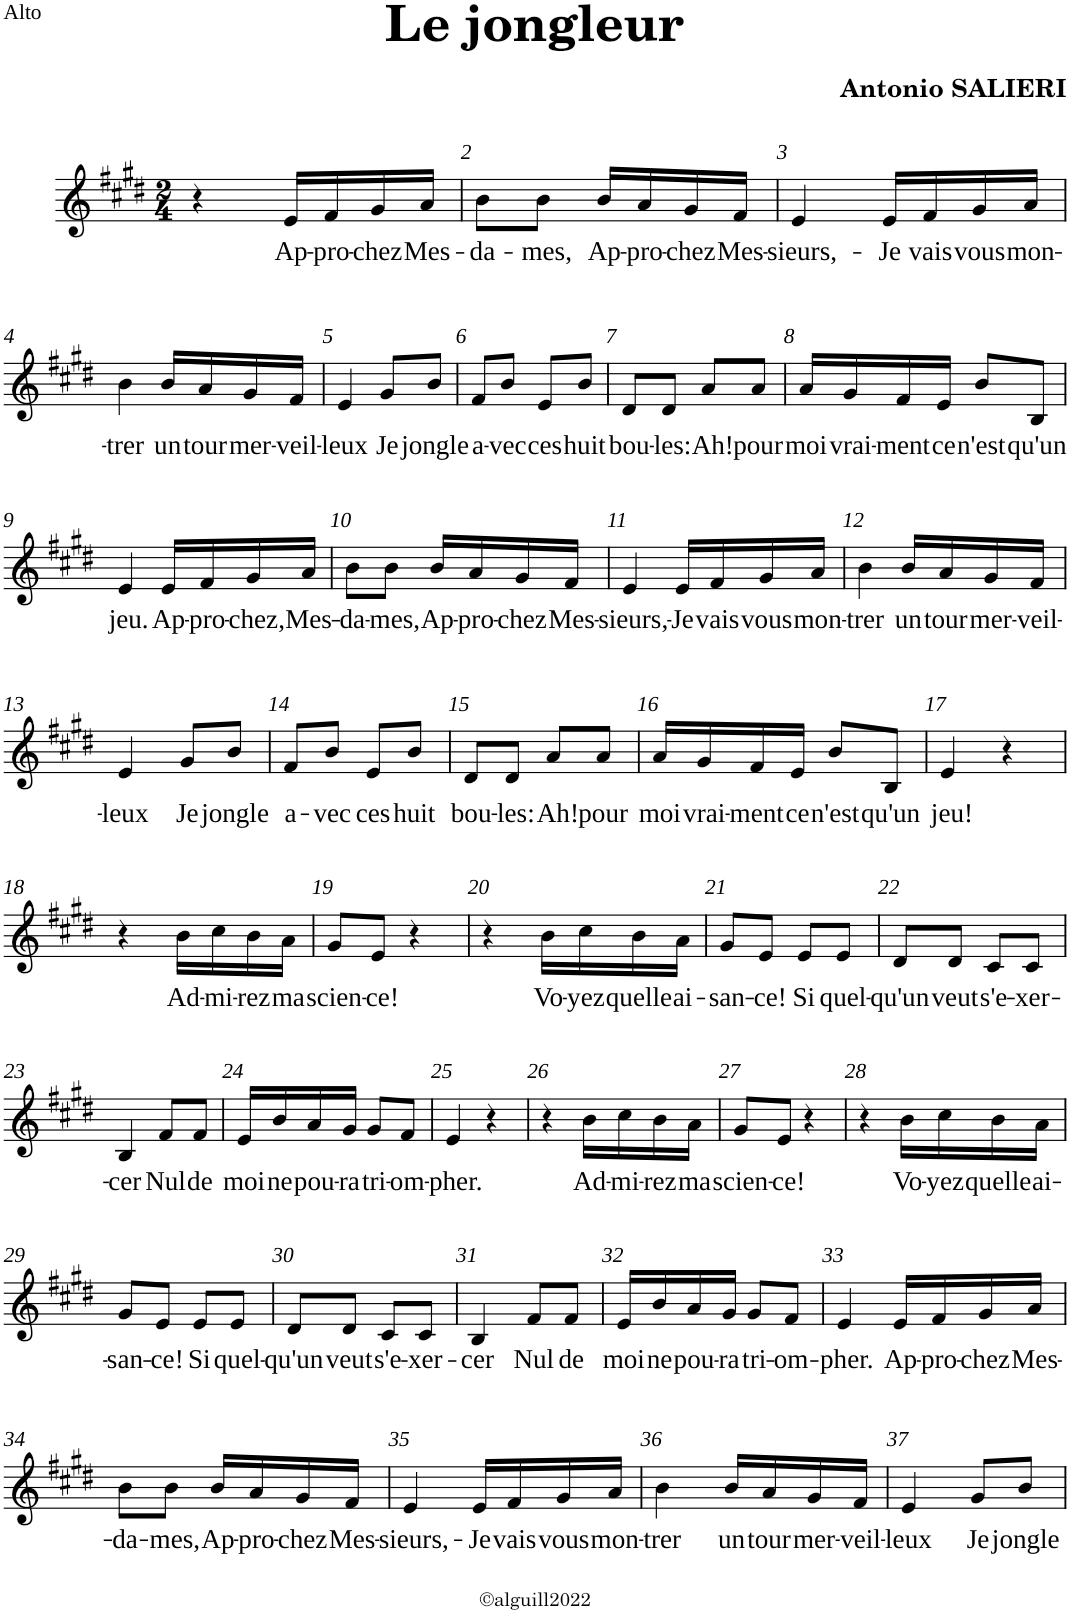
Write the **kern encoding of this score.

**kern	**text
*part1	*part1
*staff1	*staff1
*I"Alto	*
*I'A	*
*clefG2	*
*Trd5c9	*
*k[f#c#g#d#]	*
*E:	*
*M2/4	*
=1	=1
4r	.
!	!LO:LY:b
16e/LL	Ap-
!	!LO:LY:b
16f#/	-pro-
!	!LO:LY:b
16g#/	-chez
!	!LO:LY:b
16a/JJ	Mes-
=2	=2
!	!LO:LY:b
8b\L	-da-
!	!LO:LY:b
8b\J	-mes,
!	!LO:LY:b
16b/LL	Ap-
!	!LO:LY:b
16a/	-pro-
!	!LO:LY:b
16g#/	-chez
!	!LO:LY:b
16f#/JJ	Mes-
=3	=3
!	!LO:LY:b
4e/	-sieurs,-
!	!LO:LY:b
16e/LL	-Je
!	!LO:LY:b
16f#/	vais
!	!LO:LY:b
16g#/	vous
!	!LO:LY:b
16a/JJ	mon-
!!LO:LB:g=z
=4	=4
!	!LO:LY:b
4b\	-trer
!	!LO:LY:b
16b/LL	un
!	!LO:LY:b
16a/	tour
!	!LO:LY:b
16g#/	mer-
!	!LO:LY:b
16f#/JJ	-veil-
=5	=5
!	!LO:LY:b
4e/	-leux
!	!LO:LY:b
8g#/L	Je
!	!LO:LY:b
8b/J	jongle
=6	=6
!	!LO:LY:b
8f#/L	a-
!	!LO:LY:b
8b/J	-vec
!	!LO:LY:b
8e/L	ces
!	!LO:LY:b
8b/J	huit
=7	=7
!	!LO:LY:b
8d#/L	bou-
!	!LO:LY:b
8d#/J	-les:
!	!LO:LY:b
8a/L	Ah!
!	!LO:LY:b
8a/J	pour
=8	=8
!	!LO:LY:b
16a/LL	moi
!	!LO:LY:b
16g#/	vrai-
!	!LO:LY:b
16f#/	-ment
!	!LO:LY:b
16e/JJ	ce
!	!LO:LY:b
8b/L	n'est
!	!LO:LY:b
8B/J	qu'un
!!LO:LB:g=z
=9	=9
!	!LO:LY:b
4e/	jeu.
!	!LO:LY:b
16e/LL	Ap-
!	!LO:LY:b
16f#/	-pro-
!	!LO:LY:b
16g#/	-chez,
!	!LO:LY:b
16a/JJ	Mes-
=10	=10
!	!LO:LY:b
8b\L	-da-
!	!LO:LY:b
8b\J	-mes,
!	!LO:LY:b
16b/LL	Ap-
!	!LO:LY:b
16a/	-pro-
!	!LO:LY:b
16g#/	-chez
!	!LO:LY:b
16f#/JJ	Mes-
=11	=11
!	!LO:LY:b
4e/	-sieurs,-
!	!LO:LY:b
16e/LL	-Je
!	!LO:LY:b
16f#/	vais
!	!LO:LY:b
16g#/	vous
!	!LO:LY:b
16a/JJ	mon-
=12	=12
!	!LO:LY:b
4b\	-trer
!	!LO:LY:b
16b/LL	un
!	!LO:LY:b
16a/	tour
!	!LO:LY:b
16g#/	mer-
!	!LO:LY:b
16f#/JJ	-veil-
!!LO:LB:g=z
=13	=13
!	!LO:LY:b
4e/	-leux
!	!LO:LY:b
8g#/L	Je
!	!LO:LY:b
8b/J	jongle
=14	=14
!	!LO:LY:b
8f#/L	a-
!	!LO:LY:b
8b/J	-vec
!	!LO:LY:b
8e/L	ces
!	!LO:LY:b
8b/J	huit
=15	=15
!	!LO:LY:b
8d#/L	bou-
!	!LO:LY:b
8d#/J	-les:
!	!LO:LY:b
8a/L	Ah!
!	!LO:LY:b
8a/J	pour
=16	=16
!	!LO:LY:b
16a/LL	moi
!	!LO:LY:b
16g#/	vrai-
!	!LO:LY:b
16f#/	-ment
!	!LO:LY:b
16e/JJ	ce
!	!LO:LY:b
8b/L	n'est
!	!LO:LY:b
8B/J	qu'un
=17	=17
!	!LO:LY:b
4e/	jeu!
4r	.
!!LO:LB:g=z
=18	=18
4r	.
!	!LO:LY:b
16b\LL	Ad-
!	!LO:LY:b
16cc#\	-mi-
!	!LO:LY:b
16b\	-rez
!	!LO:LY:b
16a\JJ	ma
=19	=19
!	!LO:LY:b
8g#/L	scien-
!	!LO:LY:b
8e/J	-ce!
4r	.
=20	=20
4r	.
!	!LO:LY:b
16b\LL	Vo-
!	!LO:LY:b
16cc#\	-yez
!	!LO:LY:b
16b\	quelle
!	!LO:LY:b
16a\JJ	ai-
=21	=21
!	!LO:LY:b
8g#/L	-san-
!	!LO:LY:b
8e/J	-ce!
!	!LO:LY:b
8e/L	Si
!	!LO:LY:b
8e/J	quel-
=22	=22
!	!LO:LY:b
8d#/L	-qu'un
!	!LO:LY:b
8d#/J	veut
!	!LO:LY:b
8c#/L	s'e-
!	!LO:LY:b
8c#/J	-xer-
!!LO:LB:g=z
=23	=23
!	!LO:LY:b
4B/	-cer
!	!LO:LY:b
8f#/L	Nul
!	!LO:LY:b
8f#/J	de
=24	=24
!	!LO:LY:b
16e/LL	moi
!	!LO:LY:b
16b/	ne
!	!LO:LY:b
16a/	pou-
!	!LO:LY:b
16g#/JJ	-ra
!	!LO:LY:b
8g#/L	tri-
!	!LO:LY:b
8f#/J	-om-
=25	=25
!	!LO:LY:b
4e/	-pher.
4r	.
=26	=26
4r	.
!	!LO:LY:b
16b\LL	Ad-
!	!LO:LY:b
16cc#\	-mi-
!	!LO:LY:b
16b\	-rez
!	!LO:LY:b
16a\JJ	ma
=27	=27
!	!LO:LY:b
8g#/L	scien-
!	!LO:LY:b
8e/J	-ce!
4r	.
=28	=28
4r	.
!	!LO:LY:b
16b\LL	Vo-
!	!LO:LY:b
16cc#\	-yez
!	!LO:LY:b
16b\	quelle
!	!LO:LY:b
16a\JJ	ai-
!!LO:LB:g=z
=29	=29
!	!LO:LY:b
8g#/L	-san-
!	!LO:LY:b
8e/J	-ce!
!	!LO:LY:b
8e/L	Si
!	!LO:LY:b
8e/J	quel-
=30	=30
!	!LO:LY:b
8d#/L	-qu'un
!	!LO:LY:b
8d#/J	veut
!	!LO:LY:b
8c#/L	s'e-
!	!LO:LY:b
8c#/J	-xer-
=31	=31
!	!LO:LY:b
4B/	-cer
!	!LO:LY:b
8f#/L	Nul
!	!LO:LY:b
8f#/J	de
=32	=32
!	!LO:LY:b
16e/LL	moi
!	!LO:LY:b
16b/	ne
!	!LO:LY:b
16a/	pou-
!	!LO:LY:b
16g#/JJ	-ra
!	!LO:LY:b
8g#/L	tri-
!	!LO:LY:b
8f#/J	-om-
=33	=33
!	!LO:LY:b
4e/	-pher.
!	!LO:LY:b
16e/LL	Ap-
!	!LO:LY:b
16f#/	-pro-
!	!LO:LY:b
16g#/	-chez
!	!LO:LY:b
16a/JJ	Mes-
!!LO:LB:g=z
=34	=34
!	!LO:LY:b
8b\L	-da-
!	!LO:LY:b
8b\J	-mes,
!	!LO:LY:b
16b/LL	Ap-
!	!LO:LY:b
16a/	-pro-
!	!LO:LY:b
16g#/	-chez
!	!LO:LY:b
16f#/JJ	Mes-
=35	=35
!	!LO:LY:b
4e/	-sieurs,-
!	!LO:LY:b
16e/LL	-Je
!	!LO:LY:b
16f#/	vais
!	!LO:LY:b
16g#/	vous
!	!LO:LY:b
16a/JJ	mon-
=36	=36
!	!LO:LY:b
4b\	-trer
!	!LO:LY:b
16b/LL	un
!	!LO:LY:b
16a/	tour
!	!LO:LY:b
16g#/	mer-
!	!LO:LY:b
16f#/JJ	-veil-
=37	=37
!	!LO:LY:b
4e/	-leux
!	!LO:LY:b
8g#/L	Je
!	!LO:LY:b
8b/J	jongle
=	=
*-	*-
